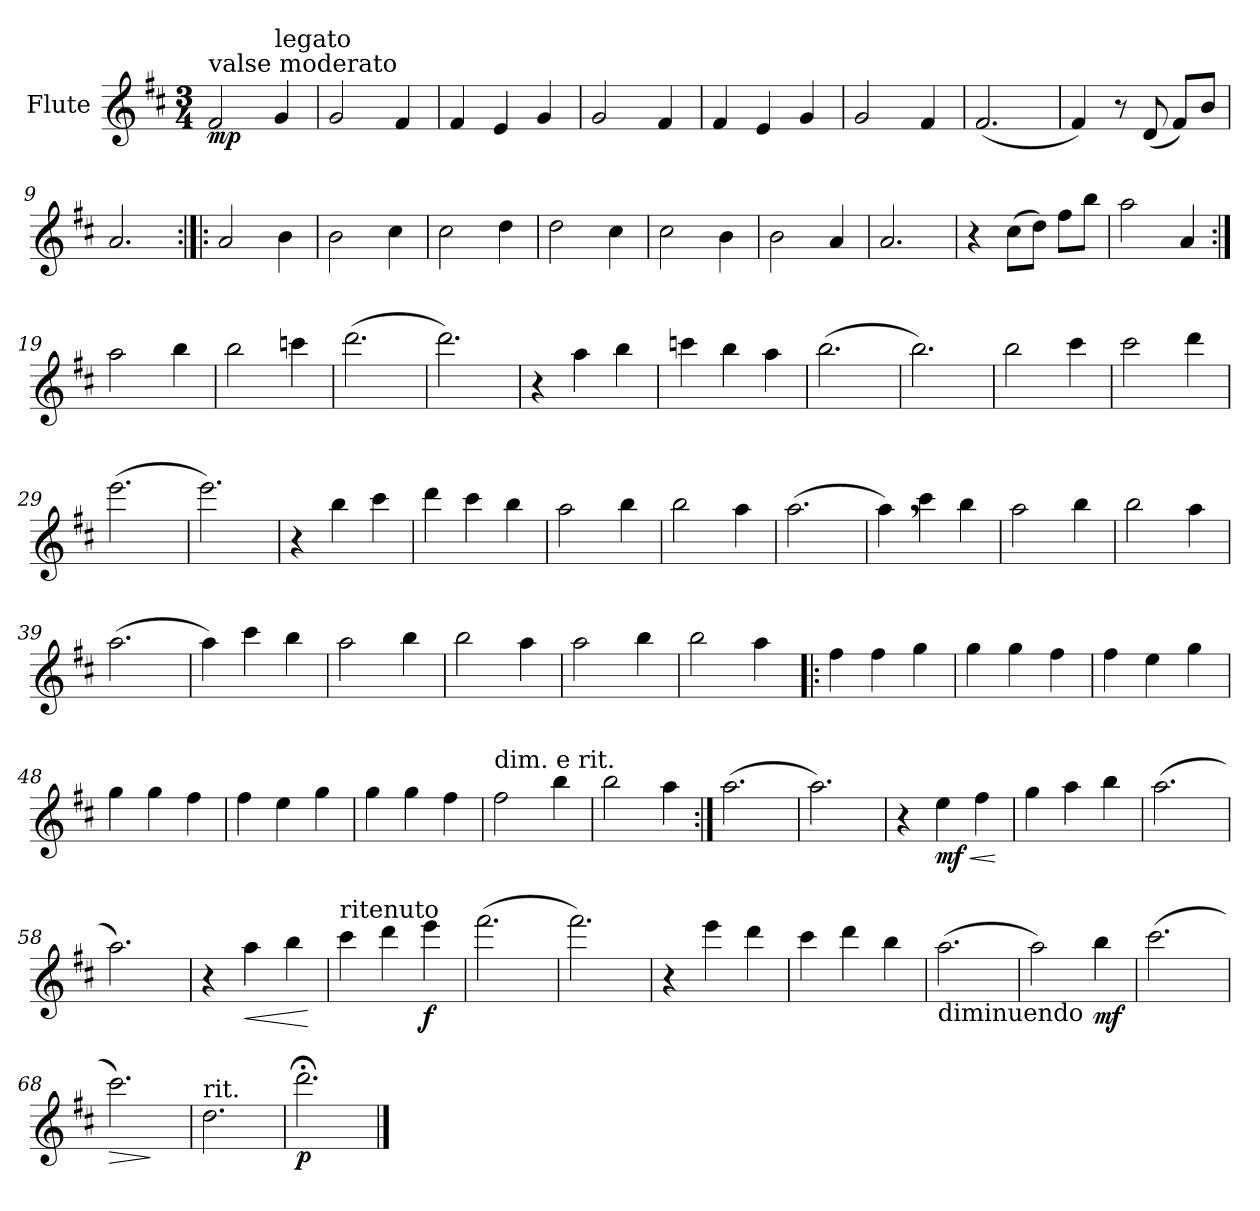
**kern	**dynam
*part1	*part1
*staff1	*staff1
*I"Flute	*
*I'Fl.	*
*clefG2	*
*k[f#c#]	*
*D:	*
*M3/4	*
=1	=1
!LO:TX:a:t=valse moderato	!
!	!LO:DY:b
2f#/	mp
!LO:TX:a:t=legato	!
4g/	.
=2	=2
2g/	.
4f#/	.
=3	=3
4f#/	.
4e/	.
4g/	.
=4	=4
2g/	.
4f#/	.
=5	=5
4f#/	.
4e/	.
4g/	.
=6	=6
2g/	.
4f#/	.
=7	=7
(2.f#/	.
=8	=8
4f#/)	.
8r	.
(8d/	.
8f#/L)	.
8b/J	.
=9	=9
2.a/	.
!!LO:LB:g=z
=10:|!|:	=10:|!|:
2a/	.
4b\	.
=11	=11
2b\	.
4cc#\	.
=12	=12
2cc#\	.
4dd\	.
=13	=13
2dd\	.
4cc#\	.
=14	=14
2cc#\	.
4b\	.
=15	=15
2b\	.
4a/	.
=16	=16
2.a/	.
=17	=17
4r	.
(8cc#\L	.
8dd\J)	.
8ff#\L	.
8bb\J	.
=18	=18
2aa\	.
4a/	.
!!LO:LB:g=z
=19:|!	=19:|!
2aa\	.
4bb\	.
=20	=20
2bb\	.
4cccn\	.
=21	=21
(2.ddd\	.
=22	=22
2.ddd\)	.
=23	=23
4r	.
4aa\	.
4bb\	.
=24	=24
4cccn\	.
4bb\	.
4aa\	.
=25	=25
(2.bb\	.
=26	=26
2.bb\)	.
=27	=27
2bb\	.
4ccc#\	.
=28	=28
2ccc#\	.
4ddd\	.
=29	=29
(2.eee\	.
=30	=30
2.eee\)	.
=31	=31
4r	.
4bb\	.
4ccc#\	.
=32	=32
4ddd\	.
4ccc#\	.
4bb\	.
!!LO:LB:g=z
=33	=33
2aa\	.
4bb\	.
=34	=34
2bb\	.
4aa\	.
=35	=35
(2.aa\	.
=36	=36
4aa,\)	.
4ccc#\	.
4bb\	.
=37	=37
2aa\	.
4bb\	.
=38	=38
2bb\	.
4aa\	.
=39	=39
(2.aa\	.
=40	=40
4aa\)	.
4ccc#\	.
4bb\	.
=41	=41
2aa\	.
4bb\	.
=42	=42
2bb\	.
4aa\	.
=43	=43
2aa\	.
4bb\	.
=44	=44
2bb\	.
4aa\	.
!!LO:LB:g=z
=45!|:	=45!|:
4ff#\	.
4ff#\	.
4gg\	.
=46	=46
4gg\	.
4gg\	.
4ff#\	.
=47	=47
4ff#\	.
4ee\	.
4gg\	.
=48	=48
4gg\	.
4gg\	.
4ff#\	.
=49	=49
4ff#\	.
4ee\	.
4gg\	.
=50	=50
4gg\	.
4gg\	.
4ff#\	.
=51	=51
!LO:TX:a:t=dim. e rit.	!
2ff#\	.
4bb\	.
=52	=52
2bb\	.
4aa\	.
!!LO:LB:g=z
=53:|!	=53:|!
(2.aa\	.
=54	=54
2.aa\)	.
=55	=55
4r	.
!	!LO:HP:b
!	!LO:DY:n=1:b
4ee\	< mf
4ff#\	.
.	[
=56	=56
4gg\	.
4aa\	.
4bb\	.
=57	=57
(2.aa\	.
=58	=58
2.aa\)	.
=59	=59
4r	.
!	!LO:HP:b
4aa\	<
4bb\	.
.	[
=60	=60
!LO:TX:a:t=ritenuto	!
4ccc#\	.
4ddd\	.
!	!LO:DY:b
4eee\	f
=61	=61
(2.fff#\	.
=62	=62
2.fff#\)	.
!!LO:LB:g=z
=63	=63
4r	.
4eee\	.
4ddd\	.
=64	=64
4ccc#\	.
4ddd\	.
4bb\	.
=65	=65
!LO:TX:b:t=diminuendo	!
(2.aa\	.
=66	=66
2aa\)	.
!	!LO:DY:b
4bb\	mf
=67	=67
(2.ccc#\	.
=68	=68
!	!LO:HP:b
2.ccc#\)	>
.	]
=69	=69
!LO:TX:a:t=rit.	!
2.dd\	.
=70	=70
!	!LO:DY:b
2.ddd;<\	p
==	==
*-	*-
